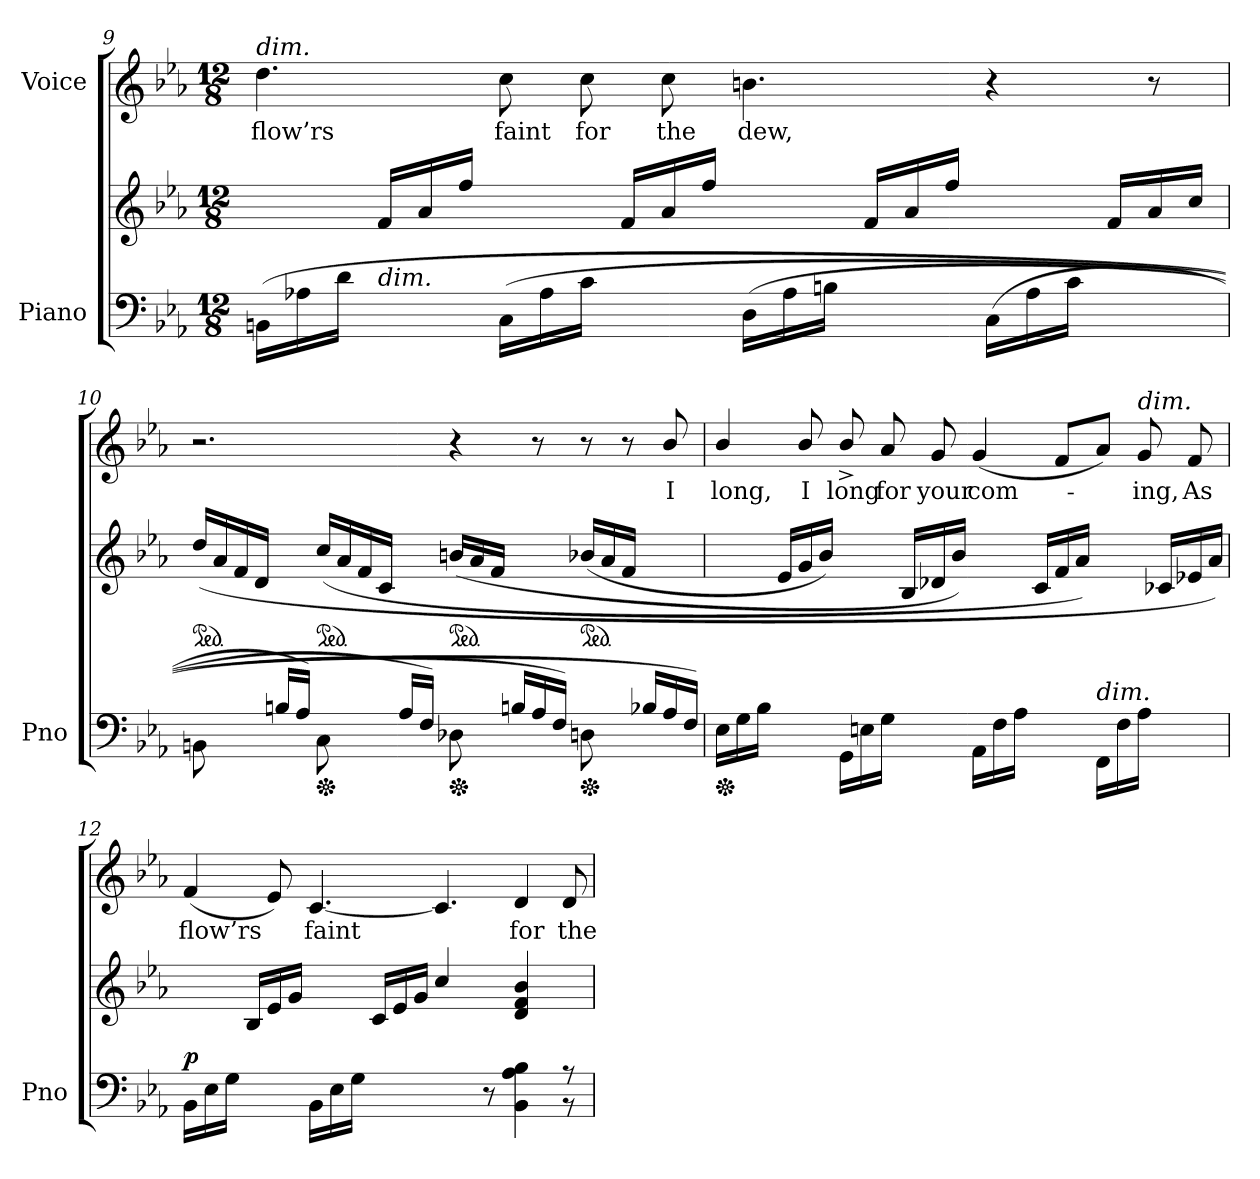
**kern	**kern	**dynam	**kern	**text
*part2	*part2	*part2	*part1	*part1
*staff3	*staff2	*staff2/3	*staff1	*staff1
*I"Piano	*	*	*I"Voice	*
*I'Pno	*	*	*	*
*clefF4	*clefG2	*	*clefG2	*
*k[b-e-a-]	*k[b-e-a-]	*	*k[b-e-a-]	*
*M12/8	*M12/8	*	*M12/8	*
=9	=9	=9	=9	=9
*	*^	*	*	*
!	!	!	!	!LO:TX:a:i:t=dim.	!
(16BBn\LL	1.ryy	8.ryy	.	4.dd\	flow’rs
16A-X\	.	.	.	.	.
16d\JJ	.	.	.	.	.
!LO:TX:a:i:t=dim.	!	!	!	!	!
8.ryy	.	16f/LL	.	.	.
.	.	16a-/	.	.	.
.	.	16ff/JJ)	.	.	.
(16C\LL	.	8.ryy	.	8cc\	faint
16A-\	.	.	.	.	.
16c\JJ	.	.	.	8cc\	for
8.ryy	.	16f/LL	.	.	.
.	.	16a-/	.	8cc\	the
.	.	16ff/JJ)	.	.	.
(16D\LL	.	8.ryy	.	4.bn\	dew,
16A-\	.	.	.	.	.
16Bn\JJ	.	.	.	.	.
8.ryy	.	16f/LL	.	.	.
.	.	16a-/	.	.	.
.	.	16ff/JJ)	.	.	.
(16C\LL	.	8.ryy	.	4r	.
16A-\	.	.	.	.	.
16c\JJ	.	.	.	.	.
8.ryy	.	16f/LL	.	.	.
.	.	16a-/	.	8r	.
.	.	16cc/JJ)	.	.	.
=10	=10	=10	=10	=10	=10
*^	*	*	*	*	*
*	*	*ped	*	*	*	*
4ryy	8BBn\	1.ryy	(<16dd/LL	.	2.r	.
.	.	.	16a-/	.	.	.
.	8ryy	.	16f/	.	.	.
.	.	.	16d/JJ	.	.	.
16Bn/LL	8ryy	.	8ryy	.	.	.
16A-/JJ)	.	.	.	.	.	.
*Xped	*	*	*	*	*	*
*	*	*ped	*	*	*	*
4ryy	8C\	.	(<16cc/LL	.	.	.
.	.	.	16a-/	.	.	.
.	8ryy	.	16f/	.	.	.
.	.	.	16c/JJ	.	.	.
16A-/LL	8ryy	.	8ryy	.	.	.
16F/JJ)	.	.	.	.	.	.
*Xped	*	*	*	*	*	*
*	*	*ped	*	*	*	*
8.ryy	8D-X\	.	(<16bn/LL	.	4r	.
.	.	.	16a-/	.	.	.
.	8ryy	.	16f/JJ	.	.	.
16Bn/LL	.	.	8.ryy	.	.	.
16A-/	8ryy	.	.	.	8r	.
16F/JJ)	.	.	.	.	.	.
*Xped	*	*	*	*	*	*
*	*	*ped	*	*	*	*
8.ryy	8Dn\	.	(<16b-X/LL	.	8r	.
.	.	.	16a-/	.	.	.
.	8ryy	.	16f/JJ	.	8r	.
16B-X/LL	.	.	8.ryy	.	.	.
16A-/	8ryy	.	.	.	8b-/	I
16F/JJ)	.	.	.	.	.	.
*v	*v	*	*	*	*	*
=11	=11	=11	=11	=11	=11
*Xped	*	*	*	*	*
(16E-\LL	1.ryy	8.ryy	.	4b-/	long,
16G\	.	.	.	.	.
16B-\JJ	.	.	.	.	.
8.ryy	.	16e-/LL	.	.	.
.	.	16g/	.	8b-/	I
.	.	16b-/JJ)	.	.	.
(16GG\LL	.	8.ryy	.	8b-^>/	long
16En\	.	.	.	.	.
16G\JJ	.	.	.	8a-/	for
8.ryy	.	16B-/LL	.	.	.
.	.	16d-X/	.	8g/	your
.	.	16b-/JJ)	.	.	.
(16AA-\LL	.	8.ryy	.	(>4g/	com-
16F\	.	.	.	.	.
16A-\JJ	.	.	.	.	.
8.ryy	.	16c/LL	.	.	.
.	.	16f/	.	8f/L	.
.	.	16a-/JJ)	.	.	.
!LO:TX:a:i:t=dim.	!	!	!	!	!
(16FF\LL	.	8.ryy	.	8a-/J)	.
16F\	.	.	.	.	.
!	!	!	!	!LO:TX:a:i:t=dim.	!
16A-\JJ	.	.	.	8g/	-ing,
8.ryy	.	16c-X/LL	.	.	.
.	.	16e-X/	.	8f/	As
.	.	16a-/JJ)	.	.	.
=12	=12	=12	=12	=12	=12
*^	*	*	*	*	*
!	!	!	!	!LO:DY:a=2	!	!
(16BB-\LL	8ryy	1.ryy	8.ryy	p	(4f/	flow’rs
16E-\	.	.	.	.	.	.
*v	*v	*	*	*	*	*
16G\JJ	.	.	.	.	.
8.ryy	.	16B-/LL	.	.	.
.	.	16e-/	.	8e-/)	.
.	.	16g/JJ)	.	.	.
(16BB-\LL	.	8.ryy	.	[4.c/	faint
16E-\	.	.	.	.	.
16G\JJ	.	.	.	.	.
4..ryy	.	16c/LL	.	.	.
.	.	16e-/	.	.	.
.	.	16g/JJ	.	.	.
.	.	4cc/)	.	4.c/]	.
8r	.	8ryy	.	.	.
*^	*	*	*	*	*
4ryy	4BB-\ 4A-\ 4B-\	.	4d/ 4f/ 4b-/	.	4d/	for
8r	8r	.	8ryy	.	8d/	the
*v	*v	*	*	*	*	*
*	*v	*v	*	*	*
=	=	=	=	=
*-	*-	*-	*-	*-
